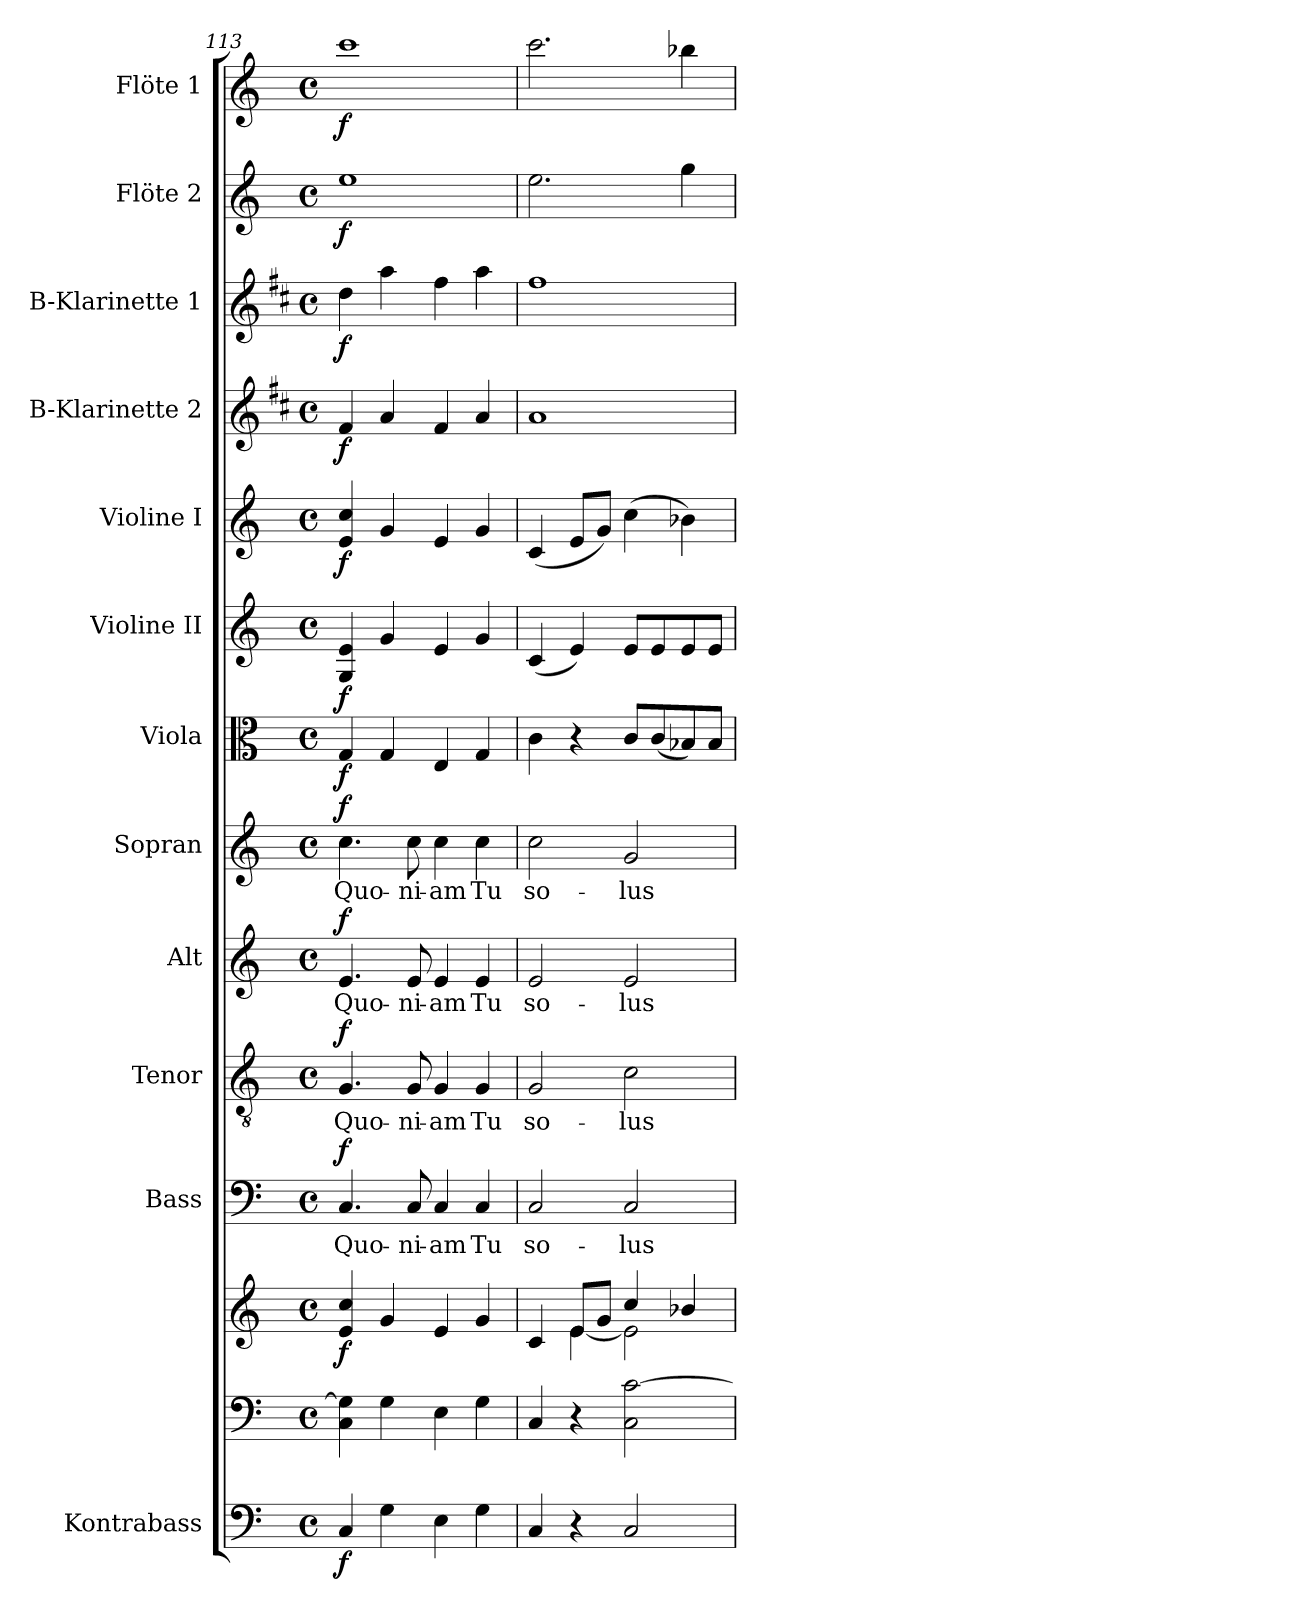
**kern	**dynam	**kern	**kern	**dynam	**kern	**text	**dynam	**kern	**text	**dynam	**kern	**text	**dynam	**kern	**text	**dynam	**kern	**dynam	**kern	**dynam	**kern	**dynam	**kern	**dynam	**kern	**dynam	**kern	**dynam	**kern	**dynam
*part13	*part13	*part12	*part12	*part12	*part11	*part11	*part11	*part10	*part10	*part10	*part9	*part9	*part9	*part8	*part8	*part8	*part7	*part7	*part6	*part6	*part5	*part5	*part4	*part4	*part3	*part3	*part2	*part2	*part1	*part1
*staff14	*staff14	*staff13	*staff12	*staff12/13	*staff11	*staff11	*staff11	*staff10	*staff10	*staff10	*staff9	*staff9	*staff9	*staff8	*staff8	*staff8	*staff7	*staff7	*staff6	*staff6	*staff5	*staff5	*staff4	*staff4	*staff3	*staff3	*staff2	*staff2	*staff1	*staff1
*I"Kontrabass	*	*	*	*	*I"Bass	*	*	*I"Tenor	*	*	*I"Alt	*	*	*I"Sopran	*	*	*I"Viola	*	*I"Violine II	*	*I"Violine I	*	*I"B-Klarinette 2	*	*I"B-Klarinette 1	*	*I"Flöte 2	*	*I"Flöte 1	*
*I'Kb.	*	*	*	*	*I'B.	*	*	*I'T.	*	*	*I'A.	*	*	*I'S.	*	*	*I'Vla.	*	*I'Vl. II	*	*I'Vl. I	*	*I'B Kl. 2	*	*I'B Kl. 1	*	*I'Fl. 2	*	*I'Fl. 1	*
*clefF4	*	*clefF4	*clefG2	*	*clefF4	*	*	*clefGv2	*	*	*clefG2	*	*	*clefG2	*	*	*clefC3	*	*clefG2	*	*clefG2	*	*clefG2	*	*clefG2	*	*clefG2	*	*clefG2	*
*ITrd7c12	*	*	*	*	*	*	*	*	*	*	*	*	*	*	*	*	*	*	*	*	*	*	*ITrd1c2	*	*ITrd1c2	*	*	*	*	*
*k[]	*	*k[]	*k[]	*	*k[]	*	*	*k[]	*	*	*k[]	*	*	*k[]	*	*	*k[]	*	*k[]	*	*k[]	*	*k[]	*	*k[]	*	*k[]	*	*k[]	*
*C:	*	*C:	*C:	*	*C:	*	*	*C:	*	*	*C:	*	*	*C:	*	*	*C:	*	*C:	*	*C:	*	*C:	*	*C:	*	*C:	*	*C:	*
*M4/4	*	*M4/4	*M4/4	*	*M4/4	*	*	*M4/4	*	*	*M4/4	*	*	*M4/4	*	*	*M4/4	*	*M4/4	*	*M4/4	*	*M4/4	*	*M4/4	*	*M4/4	*	*M4/4	*
*met(c)	*	*met(c)	*met(c)	*	*met(c)	*	*	*met(c)	*	*	*met(c)	*	*	*met(c)	*	*	*met(c)	*	*met(c)	*	*met(c)	*	*met(c)	*	*met(c)	*	*met(c)	*	*met(c)	*
=113	=113	=113	=113	=113	=113	=113	=113	=113	=113	=113	=113	=113	=113	=113	=113	=113	=113	=113	=113	=113	=113	=113	=113	=113	=113	=113	=113	=113	=113	=113
!	!LO:DY:b	!	!	!LO:DY:b	!	!LO:LY:b	!LO:DY:a	!	!LO:LY:b	!LO:DY:a	!	!LO:LY:b	!LO:DY:a	!	!LO:LY:b	!LO:DY:a	!	!LO:DY:b	!	!LO:DY:b	!	!LO:DY:b	!	!LO:DY:b	!	!LO:DY:b	!	!LO:DY:b	!	!LO:DY:b
4CC/	f	4C\ 4G\]	4e/ 4cc/	f	4.C/	Quo-	f	4.G/	Quo-	f	4.e/	Quo-	f	4.cc\	Quo-	f	4G/	f	4G/ 4e/	f	4e/ 4cc/	f	4e/	f	4cc\	f	1ee	f	1ccc	f
4GG\	.	4G\	4g/	.	.	.	.	.	.	.	.	.	.	.	.	.	4G/	.	4g/	.	4g/	.	4g/	.	4gg\	.	.	.	.	.
!	!	!	!	!	!	!LO:LY:b	!	!	!LO:LY:b	!	!	!LO:LY:b	!	!	!LO:LY:b	!	!	!	!	!	!	!	!	!	!	!	!	!	!	!
.	.	.	.	.	8C/	-ni-	.	8G/	-ni-	.	8e/	-ni-	.	8cc\	-ni-	.	.	.	.	.	.	.	.	.	.	.	.	.	.	.
!	!	!	!	!	!	!LO:LY:b	!	!	!LO:LY:b	!	!	!LO:LY:b	!	!	!LO:LY:b	!	!	!	!	!	!	!	!	!	!	!	!	!	!	!
4EE\	.	4E\	4e/	.	4C/	-am	.	4G/	-am	.	4e/	-am	.	4cc\	-am	.	4E/	.	4e/	.	4e/	.	4e/	.	4ee\	.	.	.	.	.
!	!	!	!	!	!	!LO:LY:b	!	!	!LO:LY:b	!	!	!LO:LY:b	!	!	!LO:LY:b	!	!	!	!	!	!	!	!	!	!	!	!	!	!	!
4GG\	.	4G\	4g/	.	4C/	Tu	.	4G/	Tu	.	4e/	Tu	.	4cc\	Tu	.	4G/	.	4g/	.	4g/	.	4g/	.	4gg\	.	.	.	.	.
=114	=114	=114	=114	=114	=114	=114	=114	=114	=114	=114	=114	=114	=114	=114	=114	=114	=114	=114	=114	=114	=114	=114	=114	=114	=114	=114	=114	=114	=114	=114
*	*	*	*^	*	*	*	*	*	*	*	*	*	*	*	*	*	*	*	*	*	*	*	*	*	*	*	*	*	*	*
!	!	!	!	!	!	!	!LO:LY:b	!	!	!LO:LY:b	!	!	!LO:LY:b	!	!	!LO:LY:b	!	!	!	!	!	!	!	!	!	!	!	!	!	!	!
4CC/	.	4C/	4c/	4ryy	.	2C/	so-	.	2G/	so-	.	2e/	so-	.	2cc\	so-	.	4c\	.	(<4c/	.	(<4c/	.	1g	.	1ee	.	2.ee\	.	2.ccc\	.
4r	.	4r	8e/L	[<4e\	.	.	.	.	.	.	.	.	.	.	.	.	.	4r	.	4e/)	.	8e/L	.	.	.	.	.	.	.	.	.
.	.	.	8g/J	.	.	.	.	.	.	.	.	.	.	.	.	.	.	.	.	.	.	8g/J)	.	.	.	.	.	.	.	.	.
!	!	!	!	!	!	!	!LO:LY:b	!	!	!LO:LY:b	!	!	!LO:LY:b	!	!	!LO:LY:b	!	!	!	!	!	!	!	!	!	!	!	!	!	!	!
2CC/	.	2C\ [2c\	4cc/	2e\]	.	2C/	-lus	.	2c\	-lus	.	2e/	-lus	.	2g/	-lus	.	8c/L	.	8e/L	.	(>4cc\	.	.	.	.	.	.	.	.	.
.	.	.	.	.	.	.	.	.	.	.	.	.	.	.	.	.	.	(<8c/	.	8e/	.	.	.	.	.	.	.	.	.	.	.
.	.	.	4b-X/	.	.	.	.	.	.	.	.	.	.	.	.	.	.	8B-X/)	.	8e/	.	4b-X\)	.	.	.	.	.	4gg\	.	4bb-X\	.
.	.	.	.	.	.	.	.	.	.	.	.	.	.	.	.	.	.	8B-/J	.	8e/J	.	.	.	.	.	.	.	.	.	.	.
*	*	*	*v	*v	*	*	*	*	*	*	*	*	*	*	*	*	*	*	*	*	*	*	*	*	*	*	*	*	*	*	*
=	=	=	=	=	=	=	=	=	=	=	=	=	=	=	=	=	=	=	=	=	=	=	=	=	=	=	=	=	=	=
*-	*-	*-	*-	*-	*-	*-	*-	*-	*-	*-	*-	*-	*-	*-	*-	*-	*-	*-	*-	*-	*-	*-	*-	*-	*-	*-	*-	*-	*-	*-
